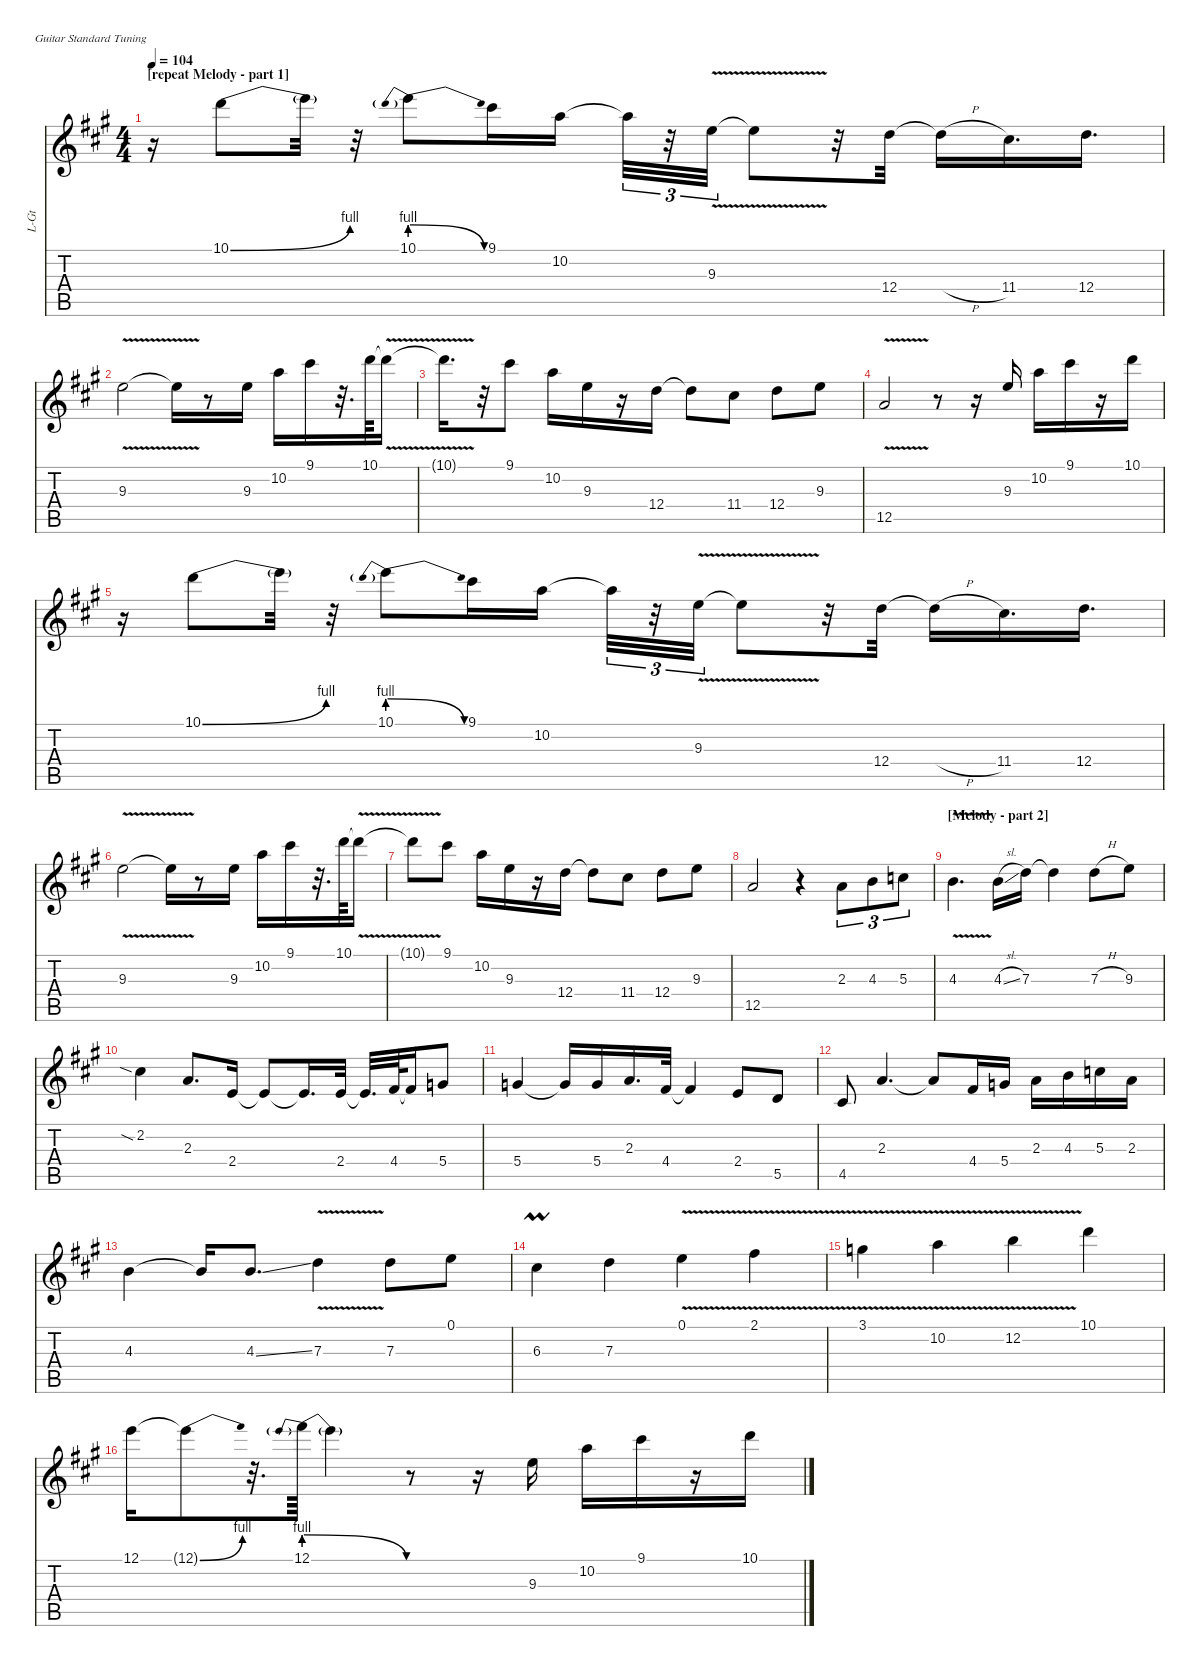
\hideDynamics
\bracketExtendMode nobrackets
\otherSystemsTrackNameOrientation horizontal
\track ("Lead Guitar" "L-Gt") {defaultSystemsLayout 4 mute instrument overdrivenguitar}
\staff {score tabs}
\tuning (E4 B3 G3 D3 A2 E2)
\ts (4 4)
\section ("" "[repeat Melody - part 1]")
\tempo 104
\clef g2
\ks a
r.16{dy f beam Down} 10.1{be (bend 0 0 12.6 4) acc forcenatural}.8{beam Down} 10.1{t}.32{beam Down} r.32{beam Down} 10.1{be (prebendrelease 0 4 15 0)}.8{beam Down} 9.1{acc #}.16{beam Down} 10.2{acc forcenatural}.16{beam Down} 10.2{t acc forcenatural}.32{tu (3 2) beam Down} r.32{tu (3 2) beam Down} 9.3{v acc forcenatural}.32{tu (3 2) beam Down} 9.3{v t acc forcenatural}.8{beam Down} r.32{beam Down} 12.4{acc forcenatural}.32{beam Down} 12.4{h t acc forcenatural}.16{beam Down} 11.4{acc #}.16{d beam Down} 12.4{acc forcenatural}.16{d beam Down} |
9.3{v acc forcenatural}.2{beam Down} 9.3{v t acc forcenatural}.16{beam Down} r.8{beam Down} 9.3{acc forcenatural}.16{beam Down} 10.2{acc forcenatural}.16{beam Down} 9.1{acc #}.16{beam Down} r.32{d beam Down} 10.1{acc forcenatural}.64{beam Down} 10.1{v t acc forcenatural}.16{beam Down} |
10.1{v t acc forcenatural}.16{d beam Down} r.32{beam Down} 9.1{acc #}.8{beam Down} 10.2{acc forcenatural}.16{beam Down} 9.3{acc forcenatural}.16{beam Down} r.16{beam Down} 12.4{acc forcenatural}.16{beam Down} 12.4{t acc forcenatural}.8{beam Down} 11.4{acc #}.8{beam Down} 12.4{acc forcenatural}.8{beam Down} 9.3{acc forcenatural}.8{beam Down} |
12.5{v acc forcenatural}.2{beam Up} r.8{beam Up} r.16{beam Up} 9.3{acc forcenatural}.16{beam Down} 10.2{acc forcenatural}.16{beam Down} 9.1{acc #}.16{beam Down} r.16{beam Down} 10.1{acc forcenatural}.16{beam Down} |
r.16{beam Down} 10.1{be (bend 0 0 12.6 4) acc forcenatural}.8{beam Down} 10.1{t}.32{beam Down} r.32{beam Down} 10.1{be (prebendrelease 0 4 15 0)}.8{beam Down} 9.1{acc #}.16{beam Down} 10.2{acc forcenatural}.16{beam Down} 10.2{t acc forcenatural}.32{tu (3 2) beam Down} r.32{tu (3 2) beam Down} 9.3{v acc forcenatural}.32{tu (3 2) beam Down} 9.3{v t acc forcenatural}.8{beam Down} r.32{beam Down} 12.4{acc forcenatural}.32{beam Down} 12.4{h t acc forcenatural}.16{beam Down} 11.4{acc #}.16{d beam Down} 12.4{acc forcenatural}.16{d beam Down} |
9.3{v acc forcenatural}.2{beam Down} 9.3{v t acc forcenatural}.16{beam Down} r.8{beam Down} 9.3{acc forcenatural}.16{beam Down} 10.2{acc forcenatural}.16{beam Down} 9.1{acc #}.16{beam Down} r.32{d beam Down} 10.1{acc forcenatural}.64{beam Down} 10.1{v t acc forcenatural}.16{beam Down} |
10.1{v t acc forcenatural}.8{beam Down} 9.1{acc #}.8{beam Down} 10.2{acc forcenatural}.16{beam Down} 9.3{acc forcenatural}.16{beam Down} r.16{beam Down} 12.4{acc forcenatural}.16{beam Down} 12.4{t acc forcenatural}.8{beam Down} 11.4{acc #}.8{beam Down} 12.4{acc forcenatural}.8{beam Down} 9.3{acc forcenatural}.8{beam Down} |
12.5{acc forcenatural}.2{beam Up} r.4{beam Up} 2.3{acc forcenatural}.8{tu (3 2) dy ff beam Down} 4.3{acc forcenatural}.8{tu (3 2) beam Down} 5.3{acc forcenatural}.8{tu (3 2) beam Down} |
\section ("" "[Melody - part 2]")
4.3{v acc forcenatural}.4{d beam Down} 4.3{sl acc forcenatural}.16{beam Down} 7.3{acc forcenatural}.16{beam Down} 7.3{t acc forcenatural}.4{beam Down} 7.3{h acc forcenatural}.8{beam Down} 9.3{acc forcenatural}.8{beam Down} |
2.2{sia acc #}.4{beam Down} 2.3{acc forcenatural}.8{d beam Up} 2.4{acc forcenatural}.16{beam Up} 2.4{t acc forcenatural}.8{beam Up} 2.4{t acc forcenatural}.16{d beam Up} 2.4{acc forcenatural}.32{beam Up} 2.4{t acc forcenatural}.32{d beam Up} 4.4{acc #}.64{beam Up} 4.4{t acc #}.16{beam Up} 5.4{acc forcenatural}.8{beam Up} |
5.4{acc forcenatural}.4{beam Up} 5.4{t acc forcenatural}.16{beam Up} 5.4{acc forcenatural}.16{beam Up} 2.3{acc forcenatural}.16{d beam Up} 4.4{acc #}.32{beam Up} 4.4{t acc #}.4{beam Up} 2.4{acc forcenatural}.8{beam Up} 5.5{acc forcenatural}.8{beam Up} |
4.5{acc #}.8{beam Up} 2.3{acc forcenatural}.4{d beam Up} 2.3{t acc forcenatural}.8{beam Up} 4.4{acc #}.16{beam Up} 5.4{acc forcenatural}.16{beam Up} 2.3{acc forcenatural}.16{beam Down} 4.3{acc forcenatural}.16{beam Down} 5.3{acc forcenatural}.16{beam Down} 2.3{acc forcenatural}.16{beam Down} |
4.3{acc forcenatural}.4{beam Down} 4.3{t acc forcenatural}.16{beam Up} 4.3{ss acc forcenatural}.8{d beam Up} 7.3{v acc forcenatural}.4{beam Down} 7.3{acc forcenatural}.8{beam Down} 0.1{acc forcenatural}.8{beam Down} |
6.3{acc # umordent}.4{beam Down} 7.3{acc forcenatural}.4{beam Down} 0.1{v acc forcenatural}.4{beam Down} 2.1{v acc #}.4{beam Down} |
3.1{v acc forcenatural}.4{beam Down} 10.2{v acc forcenatural}.4{beam Down} 12.2{v acc forcenatural}.4{beam Down} 10.1{acc forcenatural}.4{beam Down} |
12.1{acc forcenatural}.16{beam Down} 12.1{be (bend 21.599999999999998 0 37.199999999999996 4) t acc forcenatural}.8{beam Down} r.32{d beam Down} 12.1{be (prebendrelease 0 4 17.4 0)}.64{dy f beam Down} 12.1{t acc forcenatural}.4{beam Down} r.8{beam Down} r.16{beam Down} 9.3{acc forcenatural}.16{beam Down} 10.2{acc forcenatural}.16{beam Down} 9.1{acc #}.16{beam Down} r.16{beam Down} 10.1{acc forcenatural}.16{beam Down}
